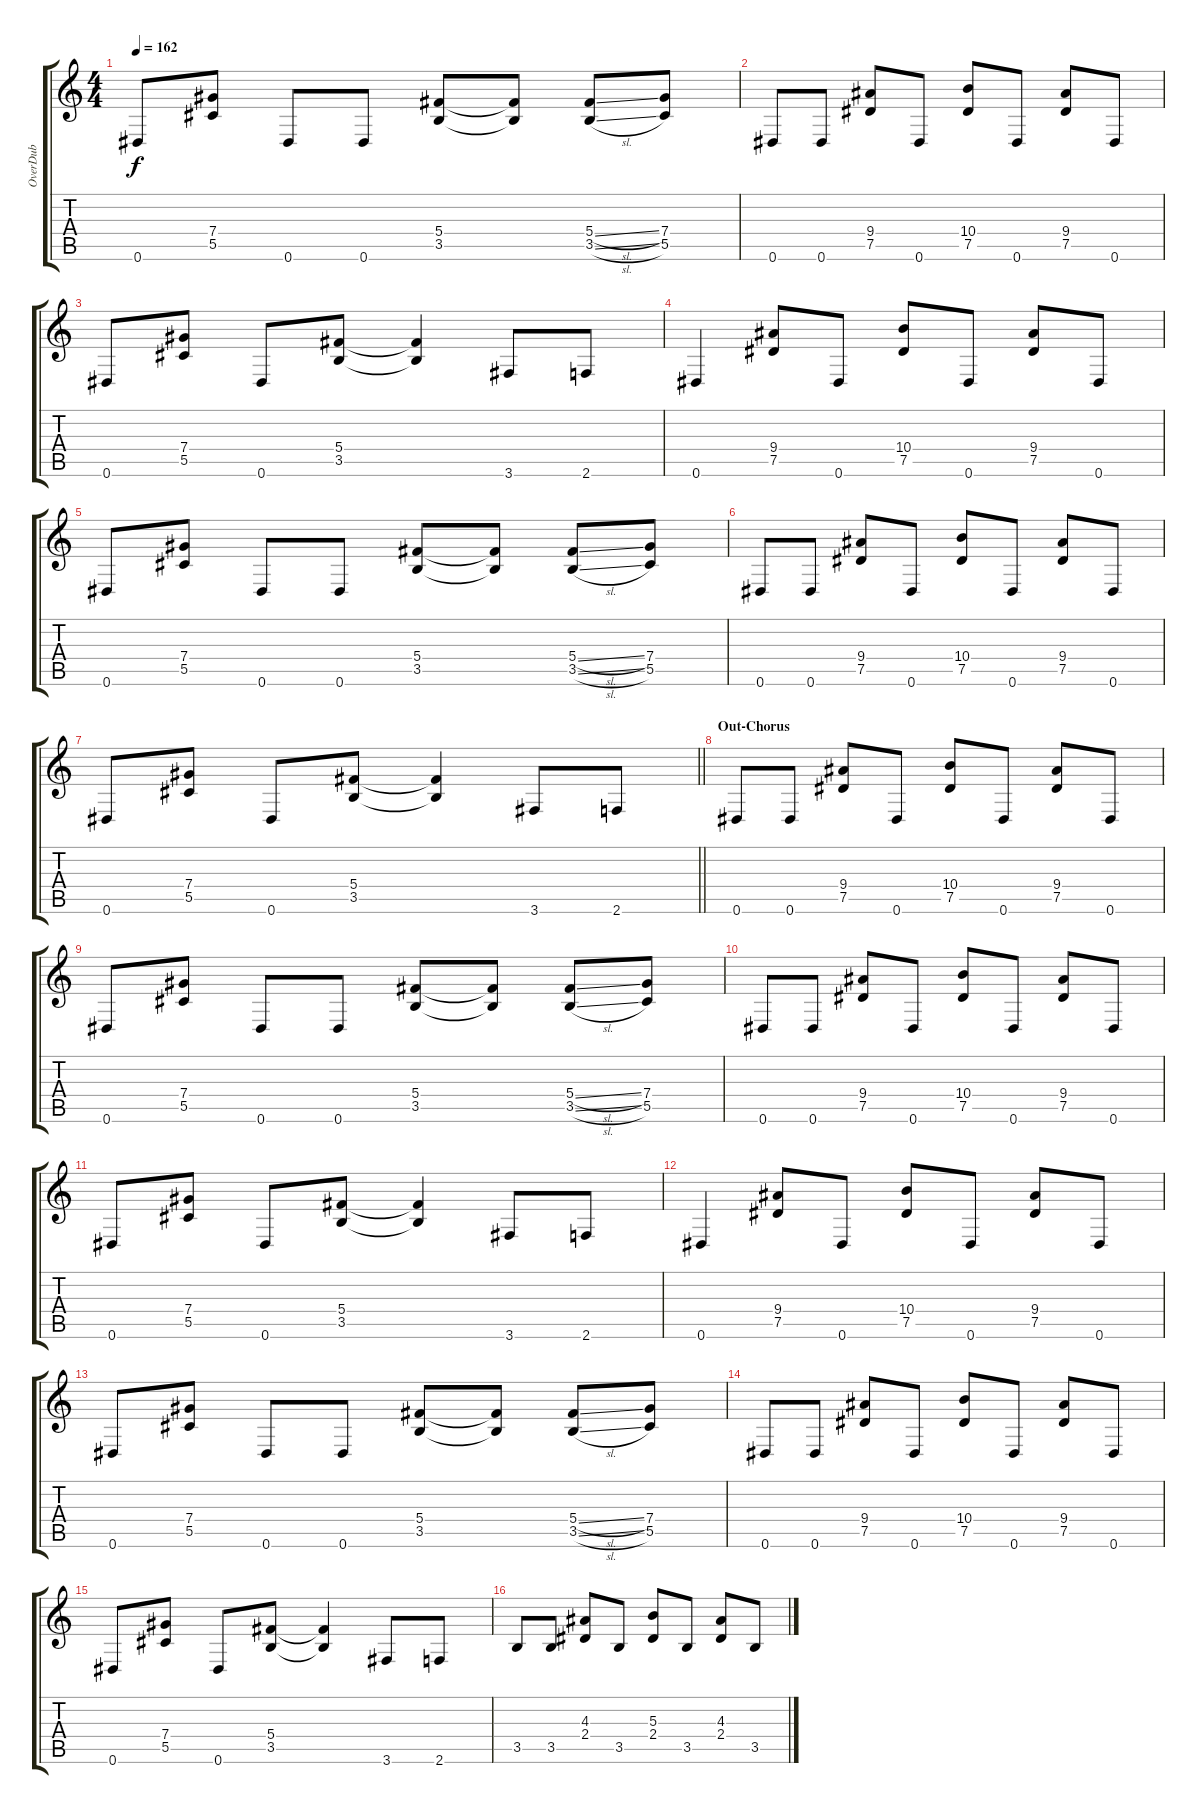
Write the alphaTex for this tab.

\track ("OverDub" "OverDub") {instrument distortionguitar}
\staff {score tabs}
\tuning (Eb4 Bb3 Gb3 Db3 Ab2 Eb2) {hide}
\ts (4 4)
\tempo 162
\clef g2
\ks c
0.6.8{dy f} (7.4 5.5).8 0.6.8 0.6.8 (5.4 3.5).8 (5.4{t} 3.5{t}).8 (5.4{sl} 3.5{sl}).8 (7.4 5.5).8 |
0.6.8 0.6.8 (9.4 7.5).8 0.6.8 (10.4 7.5).8 0.6.8 (9.4 7.5).8 0.6.8 |
0.6.8 (7.4 5.5).8 0.6.8 (5.4 3.5).8 (5.4{t} 3.5{t}).4 3.6.8 2.6.8 |
0.6.4 (9.4 7.5).8 0.6.8 (10.4 7.5).8 0.6.8 (9.4 7.5).8 0.6.8 |
0.6.8 (7.4 5.5).8 0.6.8 0.6.8 (5.4 3.5).8 (5.4{t} 3.5{t}).8 (5.4{sl} 3.5{sl}).8 (7.4 5.5).8 |
0.6.8 0.6.8 (9.4 7.5).8 0.6.8 (10.4 7.5).8 0.6.8 (9.4 7.5).8 0.6.8 |
\barLineRight lightlight
0.6.8 (7.4 5.5).8 0.6.8 (5.4 3.5).8 (5.4{t} 3.5{t}).4 3.6.8 2.6.8 |
\section ("" "Out-Chorus")
0.6.8 0.6.8 (9.4 7.5).8 0.6.8 (10.4 7.5).8 0.6.8 (9.4 7.5).8 0.6.8 |
0.6.8 (7.4 5.5).8 0.6.8 0.6.8 (5.4 3.5).8 (5.4{t} 3.5{t}).8 (5.4{sl} 3.5{sl}).8 (7.4 5.5).8 |
0.6.8 0.6.8 (9.4 7.5).8 0.6.8 (10.4 7.5).8 0.6.8 (9.4 7.5).8 0.6.8 |
0.6.8 (7.4 5.5).8 0.6.8 (5.4 3.5).8 (5.4{t} 3.5{t}).4 3.6.8 2.6.8 |
0.6.4 (9.4 7.5).8 0.6.8 (10.4 7.5).8 0.6.8 (9.4 7.5).8 0.6.8 |
0.6.8 (7.4 5.5).8 0.6.8 0.6.8 (5.4 3.5).8 (5.4{t} 3.5{t}).8 (5.4{sl} 3.5{sl}).8 (7.4 5.5).8 |
0.6.8 0.6.8 (9.4 7.5).8 0.6.8 (10.4 7.5).8 0.6.8 (9.4 7.5).8 0.6.8 |
0.6.8 (7.4 5.5).8 0.6.8 (5.4 3.5).8 (5.4{t} 3.5{t}).4 3.6.8 2.6.8 |
3.5.8 3.5.8 (4.3 2.4).8 3.5.8 (5.3 2.4).8 3.5.8 (4.3 2.4).8 3.5.8
